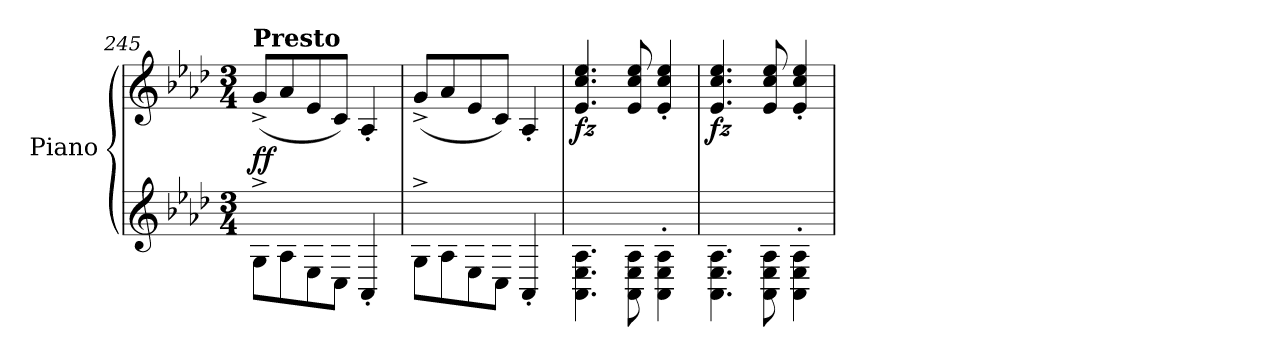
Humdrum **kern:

**kern	**kern	**dynam
*part1	*part1	*part1
*staff2	*staff1	*staff1/2
*I"Piano	*	*
*I'Pno.	*	*
!!LO:LB:g=z
*clefG2	*clefG2	*
*k[b-e-a-d-]	*k[b-e-a-d-]	*
*M3/4	*M3/4	*
=245	=245	=245
!	!LO:TX:a:B:t=Presto	!
!	!	!LO:DY:a=2
8G^\L	(8g^/L	ff
8A-\	8a-/	.
8E-\	8e-/	.
8C\J	8c/J)	.
4AA-'/	4A-'/	.
=246	=246	=246
8G^\L	(8g^/L	.
8A-\	8a-/	.
8E-\	8e-/	.
8C\J	8c/J)	.
4AA-'/	4A-'/	.
=247	=247	=247
!	!	!LO:DY:b
4.AA-\ 4.E-\ 4.A-\	4.e-/ 4.cc/ 4.ee-/	fz
8AA-\ 8E-\ 8A-\	8e-/ 8cc/ 8ee-/	.
4AA-\' 4E-\' 4A-\'	4e-/' 4cc/' 4ee-/'	.
=248	=248	=248
!	!	!LO:DY:b
4.AA-\ 4.E-\ 4.A-\	4.e-/ 4.cc/ 4.ee-/	fz
8AA-\ 8E-\ 8A-\	8e-/ 8cc/ 8ee-/	.
4AA-\' 4E-\' 4A-\'	4e-/' 4cc/' 4ee-/'	.
=	=	=
*-	*-	*-
